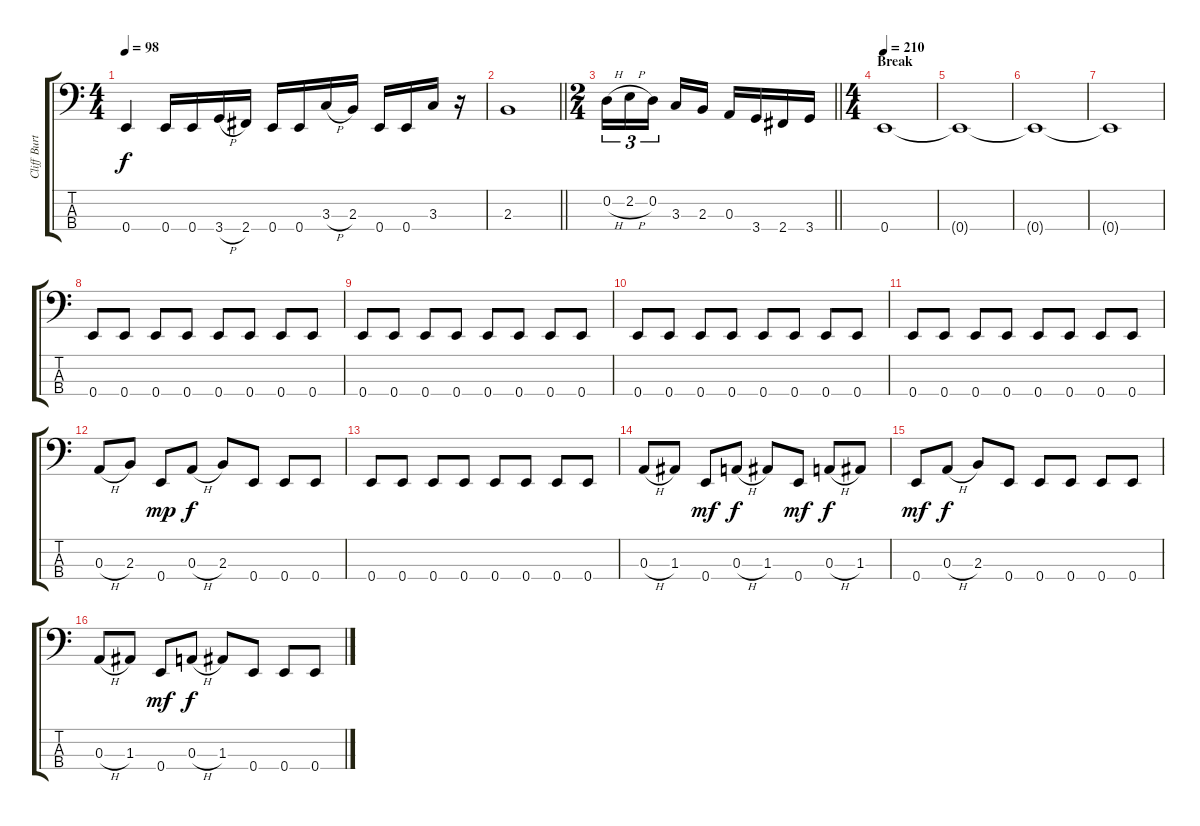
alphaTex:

\track ("Cliff Burton" "Cliff Burt") {instrument electricbassfinger}
\staff {score tabs}
\tuning (G2 D2 A1 E1) {hide}
\ts (4 4)
\tempo 98
\clef f4
\ks c
0.4.4{dy f} 0.4.16 0.4.16 3.4{h}.16 2.4.16 0.4.16 0.4.16 3.3{h}.16 2.3.16 0.4.16 0.4.16 3.3.16 r.16 |
\barLineRight lightlight
2.3.1 |
\ts (2 4)
\barLineRight lightlight
0.2{h}.16{tu (3 2)} 2.2{h}.16{tu (3 2)} 0.2.16{tu (3 2) beam splitsecondary} 3.3.16 2.3.16 0.3.16 3.4.16 2.4.16 3.4.16 |
\ts (4 4)
\section ("" "Break")
\tempo 210
0.4.1 |
0.4{t}.1 |
0.4{t}.1 |
0.4{t}.1 |
0.4.8 0.4.8 0.4.8 0.4.8 0.4.8 0.4.8 0.4.8 0.4.8 |
0.4.8 0.4.8 0.4.8 0.4.8 0.4.8 0.4.8 0.4.8 0.4.8 |
0.4.8 0.4.8 0.4.8 0.4.8 0.4.8 0.4.8 0.4.8 0.4.8 |
0.4.8 0.4.8 0.4.8 0.4.8 0.4.8 0.4.8 0.4.8 0.4.8 |
0.3{h}.8 2.3.8 0.4.8{dy mp} 0.3{h}.8{dy f} 2.3.8 0.4.8 0.4.8 0.4.8 |
0.4.8 0.4.8 0.4.8 0.4.8 0.4.8 0.4.8 0.4.8 0.4.8 |
0.3{h}.8 1.3.8 0.4.8{dy mf} 0.3{h}.8{dy f} 1.3.8 0.4.8{dy mf} 0.3{h}.8{dy f} 1.3.8 |
0.4.8{dy mf} 0.3{h}.8{dy f} 2.3.8 0.4.8 0.4.8 0.4.8 0.4.8 0.4.8 |
0.3{h}.8 1.3.8 0.4.8{dy mf} 0.3{h}.8{dy f} 1.3.8 0.4.8 0.4.8 0.4.8
